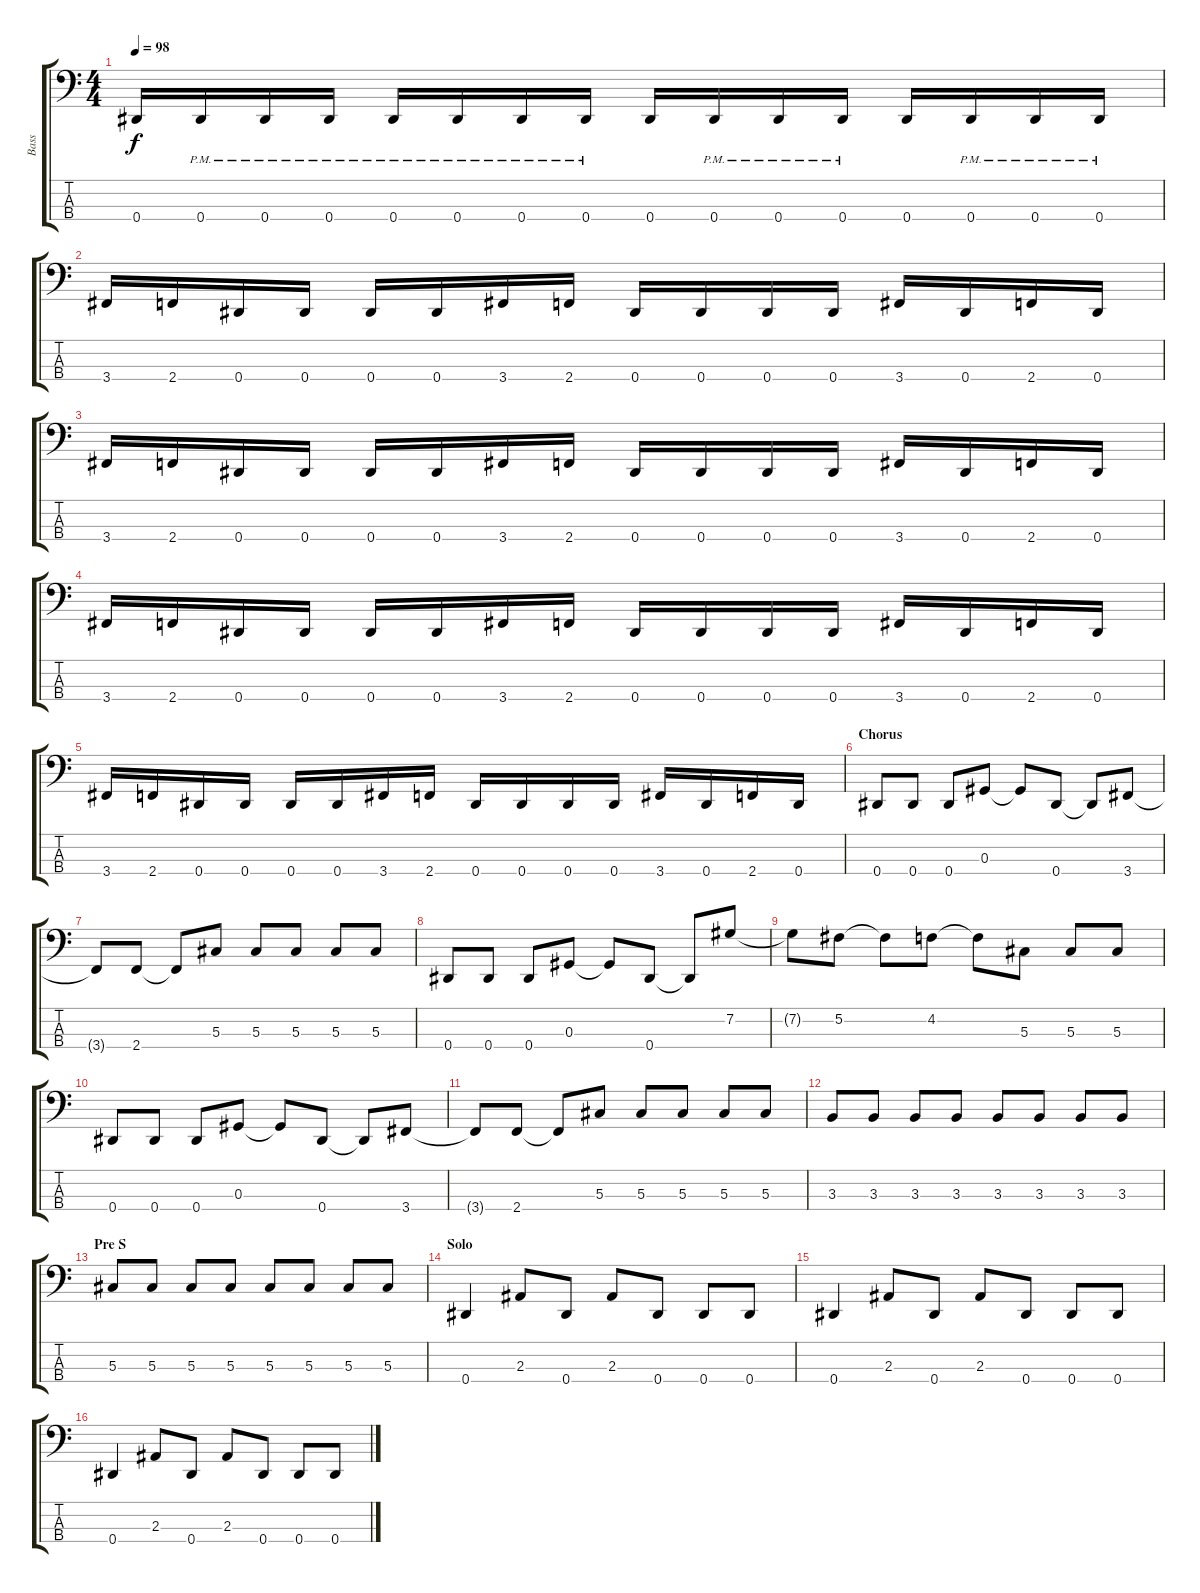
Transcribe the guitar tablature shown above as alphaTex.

\track ("Bass" "Bass") {instrument electricbassfinger}
\staff {score tabs}
\tuning (Gb2 Db2 Ab1 Eb1) {hide}
\ts (4 4)
\tempo 98
\clef f4
\ks c
0.4.16{dy f} 0.4{pm}.16 0.4{pm}.16 0.4{pm}.16 0.4{pm}.16 0.4{pm}.16 0.4{pm}.16 0.4{pm}.16 0.4.16 0.4{pm}.16 0.4{pm}.16 0.4{pm}.16 0.4.16 0.4{pm}.16 0.4{pm}.16 0.4{pm}.16 |
3.4.16 2.4.16 0.4.16 0.4.16 0.4.16 0.4.16 3.4.16 2.4.16 0.4.16 0.4.16 0.4.16 0.4.16 3.4.16 0.4.16 2.4.16 0.4.16 |
3.4.16 2.4.16 0.4.16 0.4.16 0.4.16 0.4.16 3.4.16 2.4.16 0.4.16 0.4.16 0.4.16 0.4.16 3.4.16 0.4.16 2.4.16 0.4.16 |
3.4.16 2.4.16 0.4.16 0.4.16 0.4.16 0.4.16 3.4.16 2.4.16 0.4.16 0.4.16 0.4.16 0.4.16 3.4.16 0.4.16 2.4.16 0.4.16 |
3.4.16 2.4.16 0.4.16 0.4.16 0.4.16 0.4.16 3.4.16 2.4.16 0.4.16 0.4.16 0.4.16 0.4.16 3.4.16 0.4.16 2.4.16 0.4.16 |
\section ("" "Chorus")
0.4.8 0.4.8 0.4.8 0.3.8 0.3{t}.8 0.4.8 0.4{t}.8 3.4.8 |
3.4{t}.8 2.4.8 2.4{t}.8 5.3.8 5.3.8 5.3.8 5.3.8 5.3.8 |
0.4.8 0.4.8 0.4.8 0.3.8 0.3{t}.8 0.4.8 0.4{t}.8 7.2.8 |
7.2{t}.8 5.2.8 5.2{t}.8 4.2.8 4.2{t}.8 5.3.8 5.3.8 5.3.8 |
0.4.8 0.4.8 0.4.8 0.3.8 0.3{t}.8 0.4.8 0.4{t}.8 3.4.8 |
3.4{t}.8 2.4.8 2.4{t}.8 5.3.8 5.3.8 5.3.8 5.3.8 5.3.8 |
3.3.8 3.3.8 3.3.8 3.3.8 3.3.8 3.3.8 3.3.8 3.3.8 |
\section ("" "Pre S")
5.3.8 5.3.8 5.3.8 5.3.8 5.3.8 5.3.8 5.3.8 5.3.8 |
\section ("" "Solo")
0.4.4 2.3.8 0.4.8 2.3.8 0.4.8 0.4.8 0.4.8 |
0.4.4 2.3.8 0.4.8 2.3.8 0.4.8 0.4.8 0.4.8 |
0.4.4 2.3.8 0.4.8 2.3.8 0.4.8 0.4.8 0.4.8
